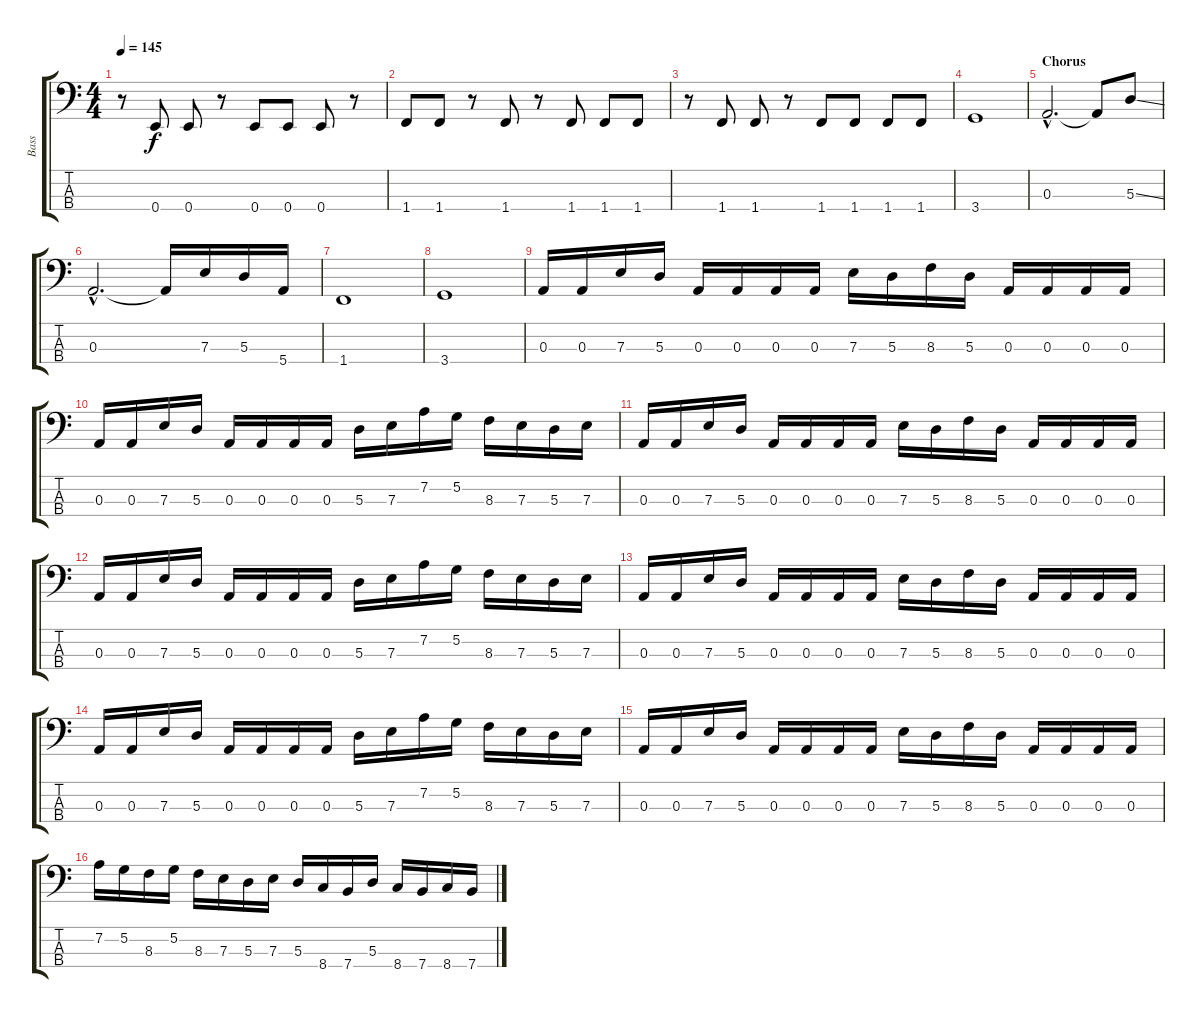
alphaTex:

\track ("Bass" "Bass") {instrument electricbassfinger}
\staff {score tabs}
\tuning (G2 D2 A1 E1) {hide}
\ts (4 4)
\tempo 145
\clef f4
\ks c
r.8{dy f} 0.4.8 0.4.8 r.8 0.4.8 0.4.8 0.4.8 r.8 |
1.4.8 1.4.8 r.8 1.4.8 r.8 1.4.8 1.4.8 1.4.8 |
r.8 1.4.8 1.4.8 r.8 1.4.8 1.4.8 1.4.8 1.4.8 |
3.4.1 |
\section ("" "Chorus")
0.3{hac}.2{d} 0.3{t}.8 5.3{ss}.8 |
0.3{hac}.2{d} 0.3{t}.16 7.3.16 5.3.16 5.4.16 |
1.4.1 |
3.4.1 |
0.3.16 0.3.16 7.3.16 5.3.16 0.3.16 0.3.16 0.3.16 0.3.16 7.3.16 5.3.16 8.3.16 5.3.16 0.3.16 0.3.16 0.3.16 0.3.16 |
0.3.16 0.3.16 7.3.16 5.3.16 0.3.16 0.3.16 0.3.16 0.3.16 5.3.16 7.3.16 7.2.16 5.2.16 8.3.16 7.3.16 5.3.16 7.3.16 |
0.3.16 0.3.16 7.3.16 5.3.16 0.3.16 0.3.16 0.3.16 0.3.16 7.3.16 5.3.16 8.3.16 5.3.16 0.3.16 0.3.16 0.3.16 0.3.16 |
0.3.16 0.3.16 7.3.16 5.3.16 0.3.16 0.3.16 0.3.16 0.3.16 5.3.16 7.3.16 7.2.16 5.2.16 8.3.16 7.3.16 5.3.16 7.3.16 |
0.3.16 0.3.16 7.3.16 5.3.16 0.3.16 0.3.16 0.3.16 0.3.16 7.3.16 5.3.16 8.3.16 5.3.16 0.3.16 0.3.16 0.3.16 0.3.16 |
0.3.16 0.3.16 7.3.16 5.3.16 0.3.16 0.3.16 0.3.16 0.3.16 5.3.16 7.3.16 7.2.16 5.2.16 8.3.16 7.3.16 5.3.16 7.3.16 |
0.3.16 0.3.16 7.3.16 5.3.16 0.3.16 0.3.16 0.3.16 0.3.16 7.3.16 5.3.16 8.3.16 5.3.16 0.3.16 0.3.16 0.3.16 0.3.16 |
7.2.16 5.2.16 8.3.16 5.2.16 8.3.16 7.3.16 5.3.16 7.3.16 5.3.16 8.4.16 7.4.16 5.3.16 8.4.16 7.4.16 8.4.16 7.4.16
